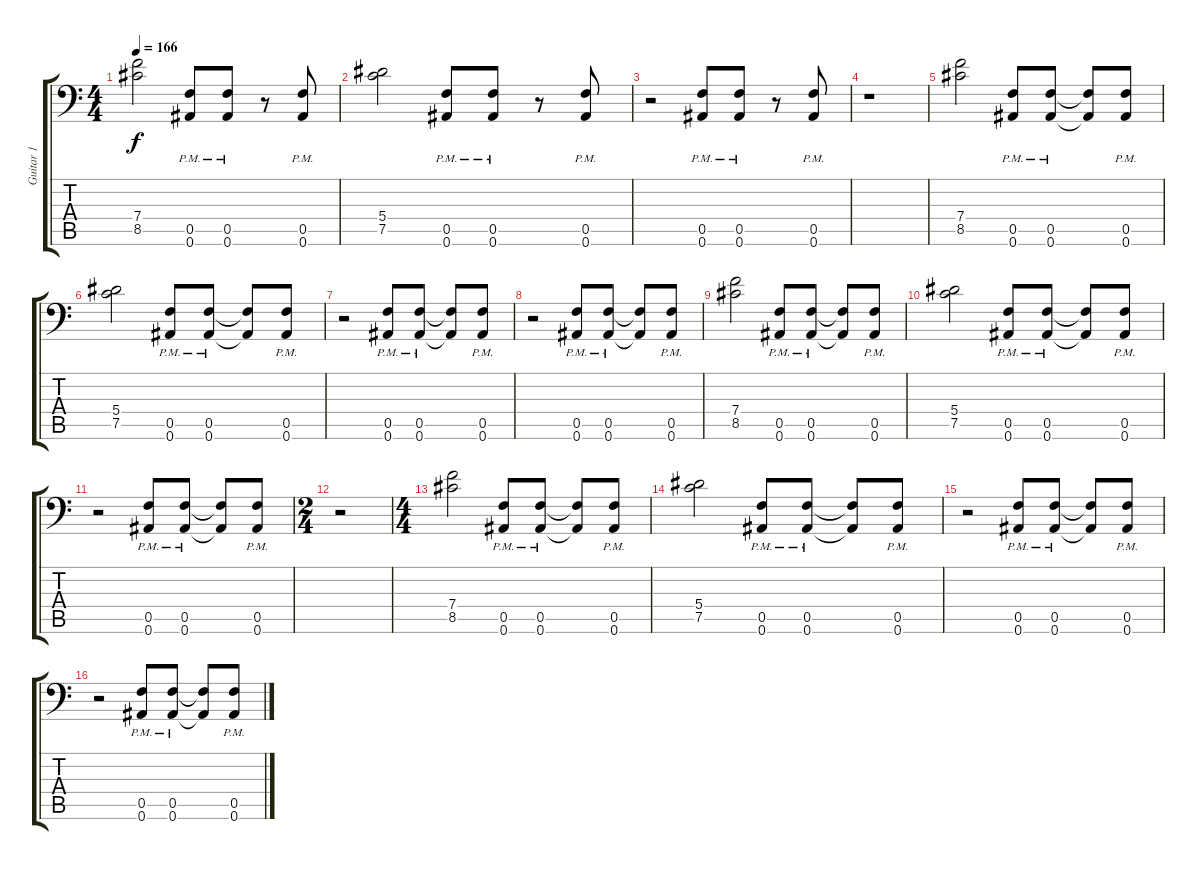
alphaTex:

\track ("Guitar 1" "Guitar 1") {instrument distortionguitar}
\staff {score tabs}
\tuning (C4 G3 Eb3 Bb2 F2 Bb1) {hide}
\ts (4 4)
\tempo 166
\clef f4
\ks c
(7.4 8.5).2{dy f} (0.5{pm} 0.6{pm}).8 (0.5{pm} 0.6{pm}).8 r.8 (0.5{pm} 0.6{pm}).8 |
(5.4 7.5).2 (0.5{pm} 0.6{pm}).8 (0.5{pm} 0.6{pm}).8 r.8 (0.5{pm} 0.6{pm}).8 |
r.2 (0.5{pm} 0.6{pm}).8 (0.5{pm} 0.6{pm}).8 r.8 (0.5{pm} 0.6{pm}).8 |
r.1 |
(7.4 8.5).2 (0.5{pm} 0.6{pm}).8 (0.5{pm} 0.6{pm}).8 (0.5{t} 0.6{t}).8 (0.5{pm} 0.6{pm}).8 |
(5.4 7.5).2 (0.5{pm} 0.6{pm}).8 (0.5{pm} 0.6{pm}).8 (0.5{t} 0.6{t}).8 (0.5{pm} 0.6{pm}).8 |
r.2 (0.5{pm} 0.6{pm}).8 (0.5{pm} 0.6{pm}).8 (0.5{t} 0.6{t}).8 (0.5{pm} 0.6{pm}).8 |
r.2 (0.5{pm} 0.6{pm}).8 (0.5{pm} 0.6{pm}).8 (0.5{t} 0.6{t}).8 (0.5{pm} 0.6{pm}).8 |
(7.4 8.5).2 (0.5{pm} 0.6{pm}).8 (0.5{pm} 0.6{pm}).8 (0.5{t} 0.6{t}).8 (0.5{pm} 0.6{pm}).8 |
(5.4 7.5).2 (0.5{pm} 0.6{pm}).8 (0.5{pm} 0.6{pm}).8 (0.5{t} 0.6{t}).8 (0.5{pm} 0.6{pm}).8 |
r.2 (0.5{pm} 0.6{pm}).8 (0.5{pm} 0.6{pm}).8 (0.5{t} 0.6{t}).8 (0.5{pm} 0.6{pm}).8 |
\ts (2 4)
r.2 |
\ts (4 4)
(7.4 8.5).2 (0.5{pm} 0.6{pm}).8 (0.5{pm} 0.6{pm}).8 (0.5{t} 0.6{t}).8 (0.5{pm} 0.6{pm}).8 |
(5.4 7.5).2 (0.5{pm} 0.6{pm}).8 (0.5{pm} 0.6{pm}).8 (0.5{t} 0.6{t}).8 (0.5{pm} 0.6{pm}).8 |
r.2 (0.5{pm} 0.6{pm}).8 (0.5{pm} 0.6{pm}).8 (0.5{t} 0.6{t}).8 (0.5{pm} 0.6{pm}).8 |
r.2 (0.5{pm} 0.6{pm}).8 (0.5{pm} 0.6{pm}).8 (0.5{t} 0.6{t}).8 (0.5{pm} 0.6{pm}).8
